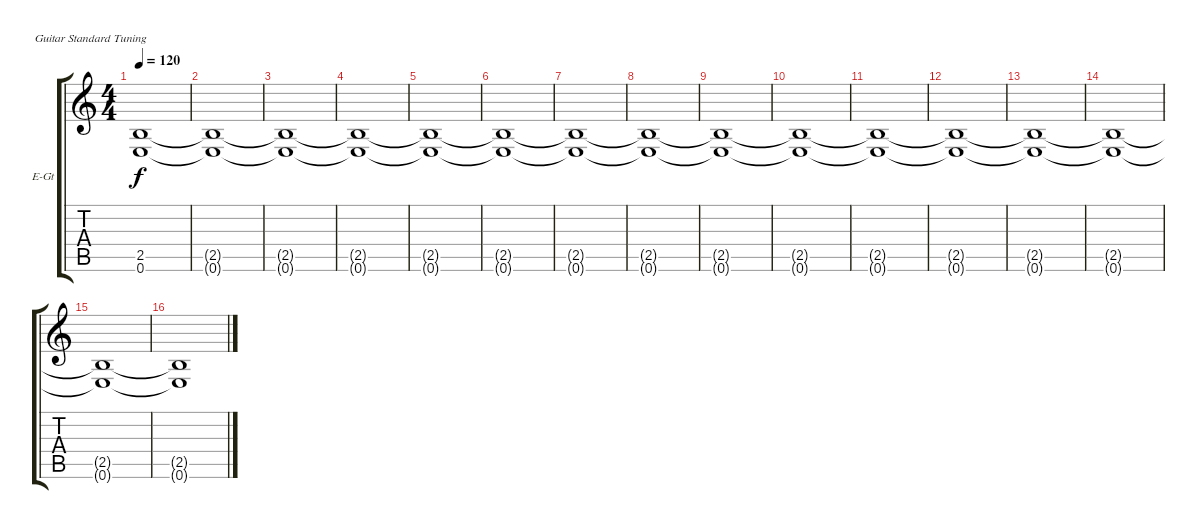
\bracketExtendMode groupsimilarinstruments
\firstSystemTrackNameOrientation horizontal
\otherSystemsTrackNameOrientation horizontal
\track ("James Studio" "E-Gt") {instrument distortionguitar}
\staff {score tabs}
\tuning (E4 B3 G3 D3 A2 E2)
\ts (4 4)
\tempo 120
\clef g2
\ks c
(2.5 0.6).1{dy f} |
(2.5{t} 0.6{t}).1 |
(2.5{t} 0.6{t}).1 |
(2.5{t} 0.6{t}).1 |
(2.5{t} 0.6{t}).1 |
(2.5{t} 0.6{t}).1 |
(2.5{t} 0.6{t}).1 |
(2.5{t} 0.6{t}).1 |
(2.5{t} 0.6{t}).1 |
(2.5{t} 0.6{t}).1 |
(2.5{t} 0.6{t}).1 |
(2.5{t} 0.6{t}).1 |
(2.5{t} 0.6{t}).1 |
(2.5{t} 0.6{t}).1 |
(2.5{t} 0.6{t}).1 |
(2.5{t} 0.6{t}).1
